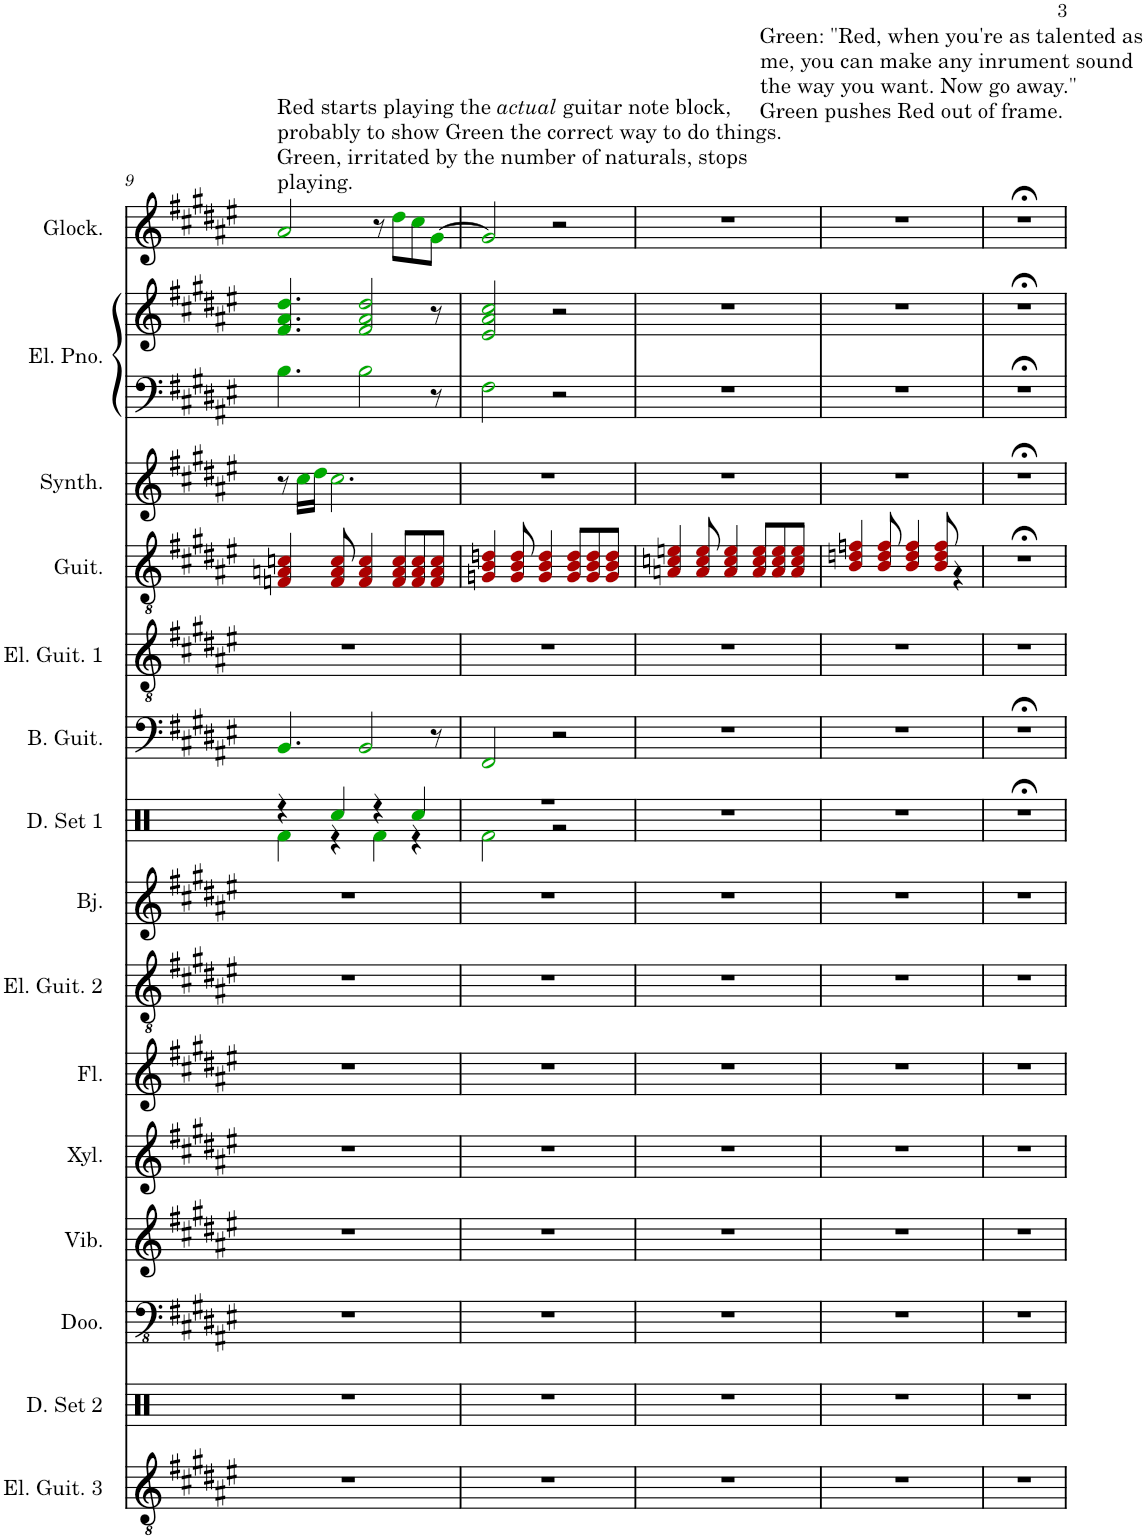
**kern	**kern	**kern	**kern	**kern	**kern	**kern	**kern	**kern	**kern	**kern	**kern	**kern	**kern	**kern	**kern
*part15	*part14	*part13	*part12	*part11	*part10	*part9	*part8	*part7	*part6	*part5	*part4	*part3	*part2	*part2	*part1
*staff16	*staff15	*staff14	*staff13	*staff12	*staff11	*staff10	*staff9	*staff8	*staff7	*staff6	*staff5	*staff4	*staff3	*staff2	*staff1
*I"Electric Guitar 3	*I"Drumset 2	*I"Didgeridoo	*I"Vibraphone	*I"Xylophone	*I"Flute	*I"Electric Guitar 2	*I"Banjo	*I"Drumset 1	*I"Bass Guitar	*I"Electric Guitar 1	*I"Guitar	*I"Square Synthesizer	*I"Electric Piano	*	*I"Glockenspiel
*I'El. Guit. 3	*I'D. Set 2	*I'Doo.	*I'Vib.	*I'Xyl.	*I'Fl.	*I'El. Guit. 2	*I'Bj.	*I'D. Set 1	*I'B. Guit.	*I'El. Guit. 1	*I'Guit.	*I'Synth.	*I'El. Pno.	*	*I'Glock.
!!LO:PB:g=z
*clefGv2	*clefX	*clefFv4	*clefG2	*clefG2	*clefG2	*clefGv2	*clefG2	*clefX	*clefF4	*clefGv2	*clefGv2	*clefG2	*clefF4	*clefG2	*clefG2
*	*	*	*	*Trd-7c-12	*	*	*	*	*Trd7c12	*	*	*	*	*	*Trd-14c-24
*k[f#c#g#d#a#e#]	*k[]	*k[f#c#g#d#a#e#]	*k[f#c#g#d#a#e#]	*k[f#c#g#d#a#e#]	*k[f#c#g#d#a#e#]	*k[f#c#g#d#a#e#]	*k[f#c#g#d#a#e#]	*k[]	*k[f#c#g#d#a#e#]	*k[f#c#g#d#a#e#]	*k[f#c#g#d#a#e#]	*k[f#c#g#d#a#e#]	*k[f#c#g#d#a#e#]	*k[f#c#g#d#a#e#]	*k[f#c#g#d#a#e#]
*M4/4	*M4/4	*M4/4	*M4/4	*M4/4	*M4/4	*M4/4	*M4/4	*M4/4	*M4/4	*M4/4	*M4/4	*M4/4	*M4/4	*M4/4	*M4/4
=9	=9	=9	=9	=9	=9	=9	=9	=9	=9	=9	=9	=9	=9	=9	=9
*	*	*	*	*	*	*	*	*^	*	*	*^	*	*	*	*
!	!	!	!	!	!	!	!	!	!	!	!	!	!	!	!	!	!LO:TX:a:t=Red starts playing the
!	!	!	!	!	!	!	!	!	!	!	!	!	!	!	!	!	!LO:TX:a:i:t=actual
!	!	!	!	!	!	!	!	!	!	!	!	!	!	!	!	!	!LO:TX:a:t=guitar note block,
!	!	!	!	!	!	!	!	!	!	!	!	!	!	!	!	!	!LO:TX:a:t=probably to show Green the correct way to do things.
!	!	!	!	!	!	!	!	!	!	!	!	!	!	!	!	!	!LO:TX:a:t=Green, irritated by the number of naturals, stops
!	!	!	!	!	!	!	!	!	!	!	!	!	!	!	!	!	!LO:TX:a:t=playing.
1r	1r	1r	1r	1r	1r	1r	1r	4r	4Rfi\	4.BBi/	1r	1ryy	4Fnj/ 4Anj/ 4cnj/	8r	4.Bi\	4.f#i/ 4.a#i/ 4.dd#i/	2a#i/
.	.	.	.	.	.	.	.	.	.	.	.	.	.	16cc#i\LL	.	.	.
.	.	.	.	.	.	.	.	.	.	.	.	.	.	16dd#i\JJ	.	.	.
.	.	.	.	.	.	.	.	4Rcci/	4r	.	.	.	8Fj/ 8Aj/ 8cj/	2.cc#i\	.	.	.
.	.	.	.	.	.	.	.	.	.	2BBi/	.	.	4Fj/ 4Aj/ 4cj/	.	2Bi\	2f#i/ 2a#i/ 2dd#i/	.
.	.	.	.	.	.	.	.	4r	4Rfi\	.	.	.	.	.	.	.	8r
.	.	.	.	.	.	.	.	.	.	.	.	.	8Fj/ 8Aj/ 8cj/L	.	.	.	8dd#i\L
.	.	.	.	.	.	.	.	4Rcci/	4r	.	.	.	8Fj/ 8Aj/ 8cj/	.	.	.	8cc#i\
.	.	.	.	.	.	.	.	.	.	8r	.	.	8Fj/ 8Aj/ 8cj/J	.	8r	8r	[8g#i\J
=10	=10	=10	=10	=10	=10	=10	=10	=10	=10	=10	=10	=10	=10	=10	=10	=10	=10
1r	1r	1r	1r	1r	1r	1r	1r	1r	2Rfi\	2FF#i/	1r	1ryy	4Gnj/ 4Bj/ 4dnj/	1r	2F#i\	2e#i/ 2a#i/ 2cc#i/	2g#i/]
.	.	.	.	.	.	.	.	.	.	.	.	.	8Gj/ 8Bj/ 8dj/	.	.	.	.
.	.	.	.	.	.	.	.	.	.	.	.	.	4Gj/ 4Bj/ 4dj/	.	.	.	.
.	.	.	.	.	.	.	.	.	2r	2r	.	.	.	.	2r	2r	2r
.	.	.	.	.	.	.	.	.	.	.	.	.	8Gj/ 8Bj/ 8dj/L	.	.	.	.
.	.	.	.	.	.	.	.	.	.	.	.	.	8Gj/ 8Bj/ 8dj/	.	.	.	.
.	.	.	.	.	.	.	.	.	.	.	.	.	8Gj/ 8Bj/ 8dj/J	.	.	.	.
*	*	*	*	*	*	*	*	*v	*v	*	*	*	*	*	*	*	*
=11	=11	=11	=11	=11	=11	=11	=11	=11	=11	=11	=11	=11	=11	=11	=11	=11
1r	1r	1r	1r	1r	1r	1r	1r	1r	1r	1r	1ryy	4Anj/ 4cnj/ 4enj/	1r	1r	1r	1r
.	.	.	.	.	.	.	.	.	.	.	.	8Aj/ 8cj/ 8ej/	.	.	.	.
.	.	.	.	.	.	.	.	.	.	.	.	4Aj/ 4cj/ 4ej/	.	.	.	.
.	.	.	.	.	.	.	.	.	.	.	.	8Aj/ 8cj/ 8ej/L	.	.	.	.
.	.	.	.	.	.	.	.	.	.	.	.	8Aj/ 8cj/ 8ej/	.	.	.	.
.	.	.	.	.	.	.	.	.	.	.	.	8Aj/ 8cj/ 8ej/J	.	.	.	.
=12	=12	=12	=12	=12	=12	=12	=12	=12	=12	=12	=12	=12	=12	=12	=12	=12
1r	1r	1r	1r	1r	1r	1r	1r	1r	1r	1r	1ryy	4Bj/ 4dnj/ 4fnj/	1r	1r	1r	1r
.	.	.	.	.	.	.	.	.	.	.	.	8Bj/ 8dj/ 8fj/	.	.	.	.
.	.	.	.	.	.	.	.	.	.	.	.	4Bj/ 4dj/ 4fj/	.	.	.	.
.	.	.	.	.	.	.	.	.	.	.	.	8Bj/ 8dj/ 8fj/	.	.	.	.
.	.	.	.	.	.	.	.	.	.	.	.	4r	.	.	.	.
=13	=13	=13	=13	=13	=13	=13	=13	=13	=13	=13	=13	=13	=13	=13	=13	=13
!	!	!	!	!	!	!	!	!	!	!	!	!	!	!	!	!LO:TX:a:t=Green&colon; "Red, when you're as talented as
!	!	!	!	!	!	!	!	!	!	!	!	!	!	!	!	!LO:TX:a:t=me, you can make any inrument sound
!	!	!	!	!	!	!	!	!	!	!	!	!	!	!	!	!LO:TX:a:t=the way you want. Now go away."
!	!	!	!	!	!	!	!	!	!	!	!	!	!	!	!	!LO:TX:a:t=Green pushes Red out of frame.
*	*	*	*	*	*	*	*	*	*	*	*v	*v	*	*	*	*
1r	1r	1r	1r	1r	1r	1r	1r	1r;<	1r;<	1r	1r;<	1r;<	1r;<	1r;<	1r;<
=	=	=	=	=	=	=	=	=	=	=	=	=	=	=	=
*-	*-	*-	*-	*-	*-	*-	*-	*-	*-	*-	*-	*-	*-	*-	*-
